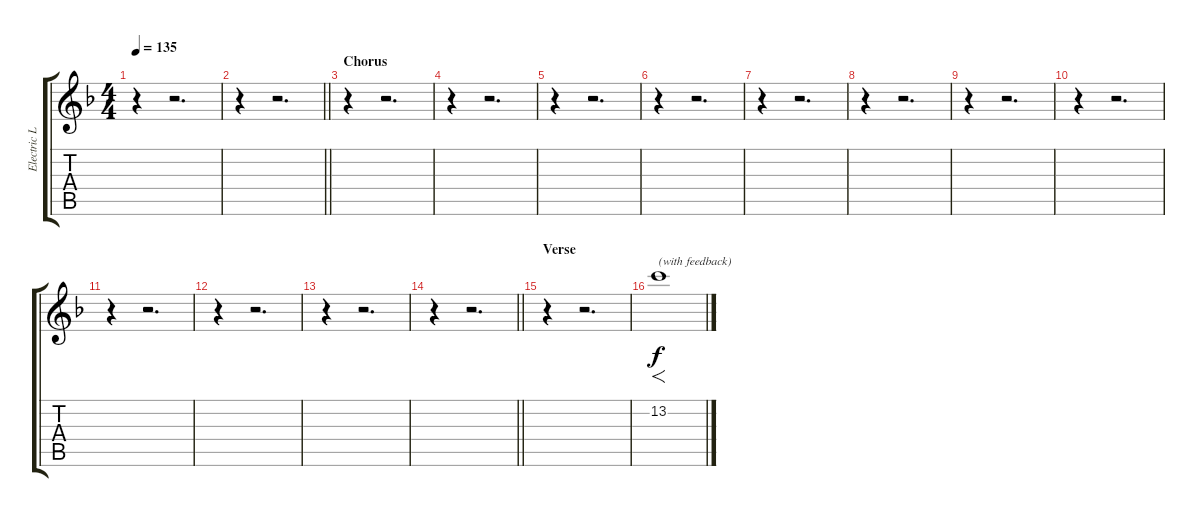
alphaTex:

\track ("Electric Lead" "Electric L") {instrument overdrivenguitar}
\staff {score tabs}
\tuning (E4 B3 G3 D3 A2 E2) {hide}
\ts (4 4)
\tempo 135
\clef g2
\ks f
r.4{dy f} r.2{d} |
\barLineRight lightlight
r.4 r.2{d} |
\section ("" "Chorus")
r.4 r.2{d} |
r.4 r.2{d} |
r.4 r.2{d} |
r.4 r.2{d} |
r.4 r.2{d} |
r.4 r.2{d} |
r.4 r.2{d} |
r.4 r.2{d} |
r.4 r.2{d} |
r.4 r.2{d} |
r.4 r.2{d} |
\barLineRight lightlight
r.4 r.2{d} |
\section ("" "Verse")
r.4 r.2{d} |
13.2.1{f txt "(with feedback)"}
